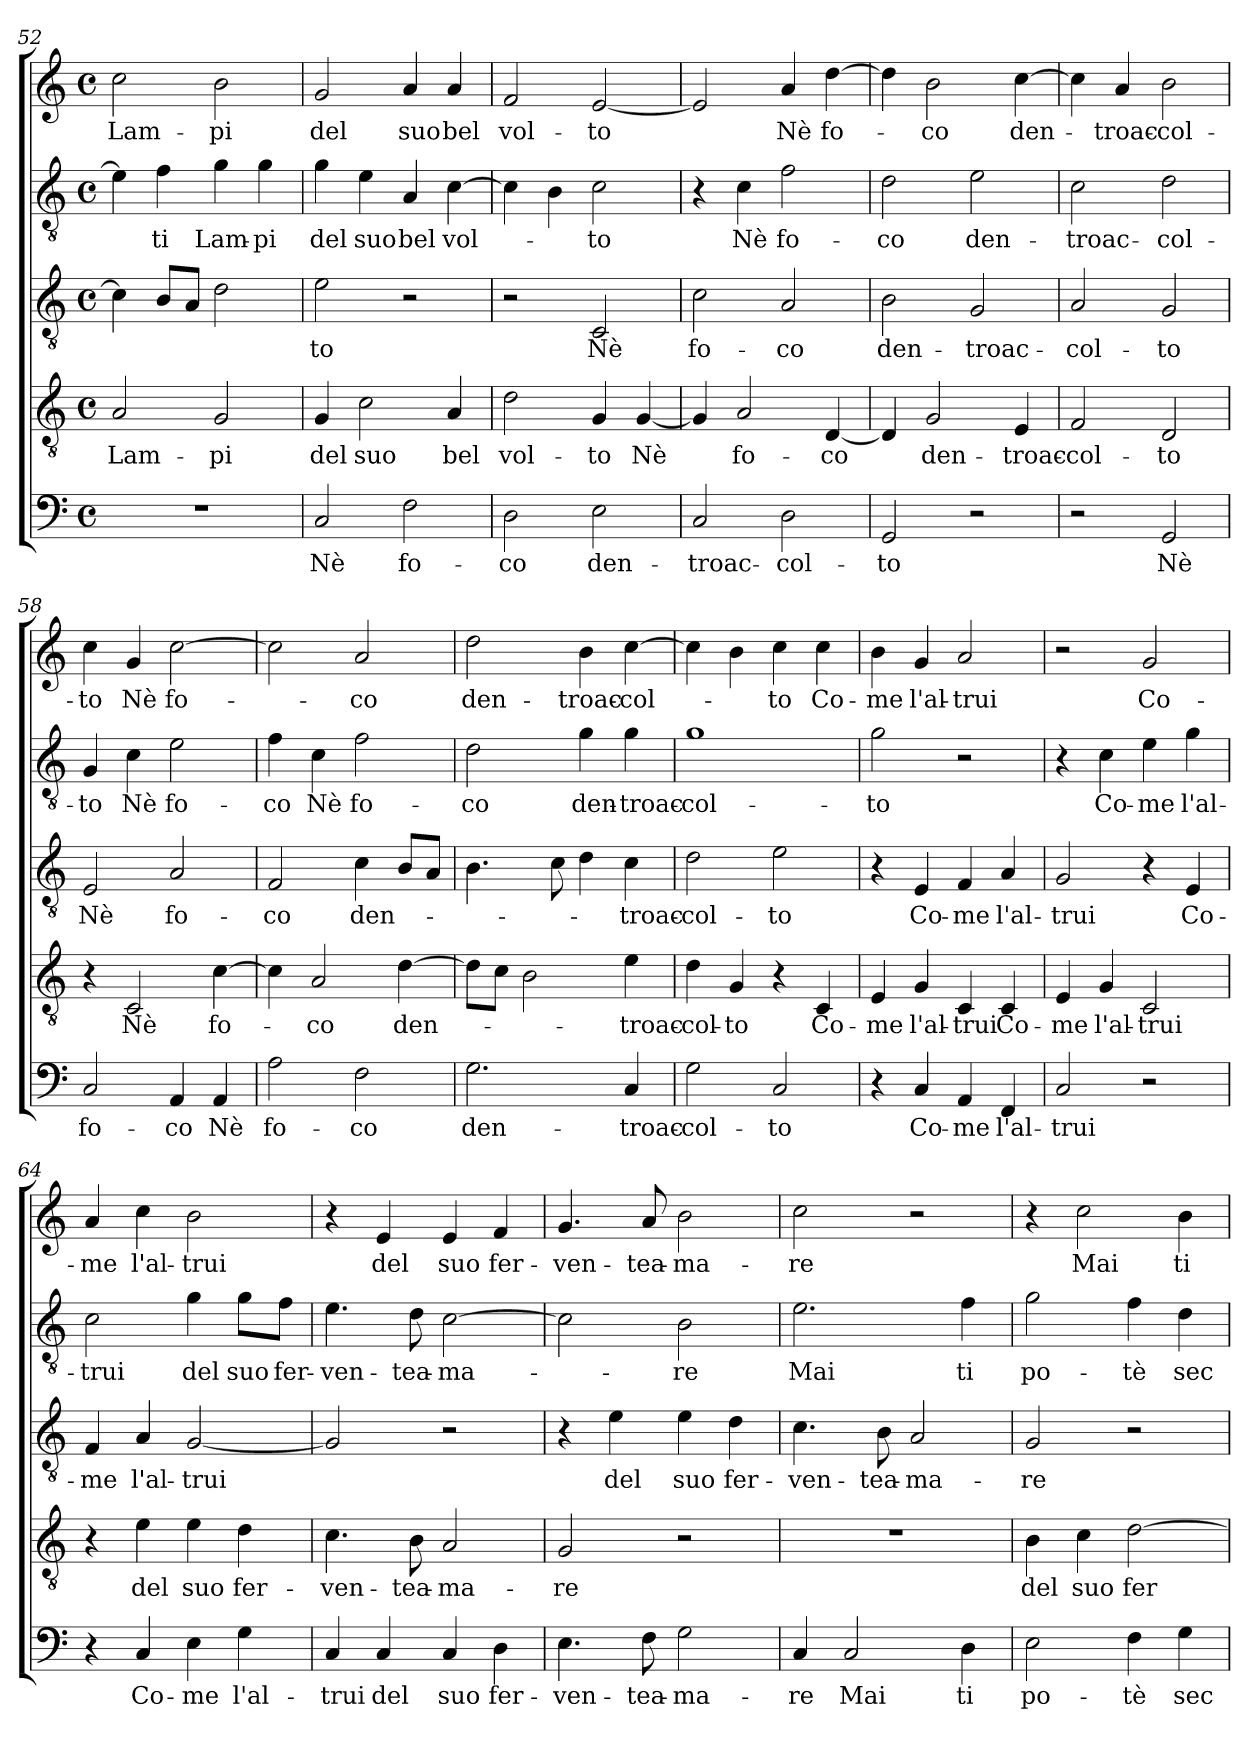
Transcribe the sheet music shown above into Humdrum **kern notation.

**kern	**text	**kern	**text	**kern	**text	**kern	**text	**kern	**text
*part5	*part5	*part4	*part4	*part3	*part3	*part2	*part2	*part1	*part1
*staff5	*staff5	*staff4	*staff4	*staff3	*staff3	*staff2	*staff2	*staff1	*staff1
!!LO:LB:g=z
*clefF4	*	*clefGv2	*	*clefGv2	*	*clefGv2	*	*clefG2	*
*k[]	*	*k[]	*	*k[]	*	*k[]	*	*k[]	*
*C:	*	*C:	*	*C:	*	*C:	*	*C:	*
*M4/4	*	*M4/4	*	*M4/4	*	*M4/4	*	*M4/4	*
*met(c)	*	*met(c)	*	*met(c)	*	*met(c)	*	*met(c)	*
=52	=52	=52	=52	=52	=52	=52	=52	=52	=52
1r	.	2A/	Lam-	4c\]	.	4e\]	.	2cc\	Lam-
.	.	.	.	8B/L	.	4f\	-ti	.	.
.	.	.	.	8A/J	.	.	.	.	.
.	.	2G/	-pi	2d\	.	4g\	Lam-	2b\	-pi
.	.	.	.	.	.	4g\	-pi	.	.
=53	=53	=53	=53	=53	=53	=53	=53	=53	=53
2C/	Nè	4G/	del	2e\	-to	4g\	del	2g/	del
.	.	2c\	suo	.	.	4e\	suo	.	.
2F\	fo-	.	.	2r	.	4A/	bel	4a/	suo
.	.	4A/	bel	.	.	[4c\	vol-	4a/	bel
=54	=54	=54	=54	=54	=54	=54	=54	=54	=54
2D\	-co	2d\	vol-	2r	.	4c\]	.	2f/	vol-
.	.	.	.	.	.	4B\	.	.	.
2E\	den-	4G/	-to	2C/	Nè	2c\	-to	[2e/	-to
.	.	[4G/	Nè	.	.	.	.	.	.
=55	=55	=55	=55	=55	=55	=55	=55	=55	=55
2C/	-troac-	4G/]	.	2c\	fo-	4r	.	2e/]	.
.	.	2A/	fo-	.	.	4c\	Nè	.	.
2D\	-col-	.	.	2A/	-co	2f\	fo-	4a/	Nè
.	.	[4D/	-co	.	.	.	.	[4dd\	fo-
=56	=56	=56	=56	=56	=56	=56	=56	=56	=56
2GG/	-to	4D/]	.	2B\	den-	2d\	-co	4dd\]	.
.	.	2G/	den-	.	.	.	.	2b\	-co
2r	.	.	.	2G/	-troac-	2e\	den-	.	.
.	.	4E/	-troac-	.	.	.	.	[4cc\	den-
=57	=57	=57	=57	=57	=57	=57	=57	=57	=57
2r	.	2F/	-col-	2A/	-col-	2c\	-troac-	4cc\]	.
.	.	.	.	.	.	.	.	4a/	-troac-
2GG/	Nè	2D/	-to	2G/	-to	2d\	-col-	2b\	-col-
!!LO:LB:g=z
=58	=58	=58	=58	=58	=58	=58	=58	=58	=58
2C/	fo-	4r	.	2E/	Nè	4G/	-to	4cc\	-to
.	.	2C/	Nè	.	.	4c\	Nè	4g/	Nè
4AA/	-co	.	.	2A/	fo-	2e\	fo-	[2cc\	fo-
4AA/	Nè	[4c\	fo-	.	.	.	.	.	.
=59	=59	=59	=59	=59	=59	=59	=59	=59	=59
2A\	fo-	4c\]	.	2F/	-co	4f\	-co	2cc\]	.
.	.	2A/	-co	.	.	4c\	Nè	.	.
2F\	-co	.	.	4c\	den-	2f\	fo-	2a/	-co
.	.	[4d\	den-	8B/L	.	.	.	.	.
.	.	.	.	8A/J	.	.	.	.	.
=60	=60	=60	=60	=60	=60	=60	=60	=60	=60
2.G\	den-	8d\L]	.	4.B\	.	2d\	-co	2dd\	den-
.	.	8c\J	.	.	.	.	.	.	.
.	.	2B\	.	.	.	.	.	.	.
.	.	.	.	8c\	.	.	.	.	.
.	.	.	.	4d\	.	4g\	den-	4b\	-troac-
4C/	-troac-	4e\	-troac-	4c\	-troac-	4g\	-troac-	[4cc\	-col-
=61	=61	=61	=61	=61	=61	=61	=61	=61	=61
2G\	-col-	4d\	-col-	2d\	-col-	1g	-col-	4cc\]	.
.	.	4G/	-to	.	.	.	.	4b\	.
2C/	-to	4r	.	2e\	-to	.	.	4cc\	-to
.	.	4C/	Co-	.	.	.	.	4cc\	Co-
=62	=62	=62	=62	=62	=62	=62	=62	=62	=62
4r	.	4E/	-me	4r	.	2g\	-to	4b\	-me
4C/	Co-	4G/	l'al-	4E/	Co-	.	.	4g/	l'al-
4AA/	-me	4C/	-trui	4F/	-me	2r	.	2a/	-trui
4FF/	l'al-	4C/	Co-	4A/	l'al-	.	.	.	.
=63	=63	=63	=63	=63	=63	=63	=63	=63	=63
2C/	-trui	4E/	-me	2G/	-trui	4r	.	2r	.
.	.	4G/	l'al-	.	.	4c\	Co-	.	.
2r	.	2C/	-trui	4r	.	4e\	-me	2g/	Co-
.	.	.	.	4E/	Co-	4g\	l'al-	.	.
!!LO:PB:g=z
=64	=64	=64	=64	=64	=64	=64	=64	=64	=64
4r	.	4r	.	4F/	-me	2c\	-trui	4a/	-me
4C/	Co-	4e\	del	4A/	l'al-	.	.	4cc\	l'al-
4E\	-me	4e\	suo	[2G/	-trui	4g\	del	2b\	-trui
4G\	l'al-	4d\	fer-	.	.	8g\L	suo	.	.
.	.	.	.	.	.	8f\J	fer-	.	.
=65	=65	=65	=65	=65	=65	=65	=65	=65	=65
4C/	-trui	4.c\	-ven-	2G/]	.	4.e\	-ven-	4r	.
4C/	del	.	.	.	.	.	.	4e/	del
.	.	8B\	-tea-	.	.	8d\	-tea-	.	.
4C/	suo	2A/	-ma-	2r	.	[2c\	-ma-	4e/	suo
4D\	fer-	.	.	.	.	.	.	4f/	fer-
=66	=66	=66	=66	=66	=66	=66	=66	=66	=66
4.E\	-ven-	2G/	-re	4r	.	2c\]	.	4.g/	-ven-
.	.	.	.	4e\	del	.	.	.	.
8F\	-tea-	.	.	.	.	.	.	8a/	-tea-
2G\	-ma-	2r	.	4e\	suo	2B\	-re	2b\	-ma-
.	.	.	.	4d\	fer-	.	.	.	.
=67	=67	=67	=67	=67	=67	=67	=67	=67	=67
4C/	-re	1r	.	4.c\	-ven-	2.e\	Mai	2cc\	-re
2C/	Mai	.	.	.	.	.	.	.	.
.	.	.	.	8B\	-tea-	.	.	.	.
.	.	.	.	2A/	-ma-	.	.	2r	.
4D\	ti	.	.	.	.	4f\	ti	.	.
=68	=68	=68	=68	=68	=68	=68	=68	=68	=68
2E\	po-	4B\	del	2G/	-re	2g\	po-	4r	.
.	.	4c\	suo	.	.	.	.	2cc\	Mai
4F\	-tè	[2d\	fer-	2r	.	4f\	-tè	.	.
4G\	sec-	.	.	.	.	4d\	sec-	4b\	ti
=	=	=	=	=	=	=	=	=	=
*-	*-	*-	*-	*-	*-	*-	*-	*-	*-
